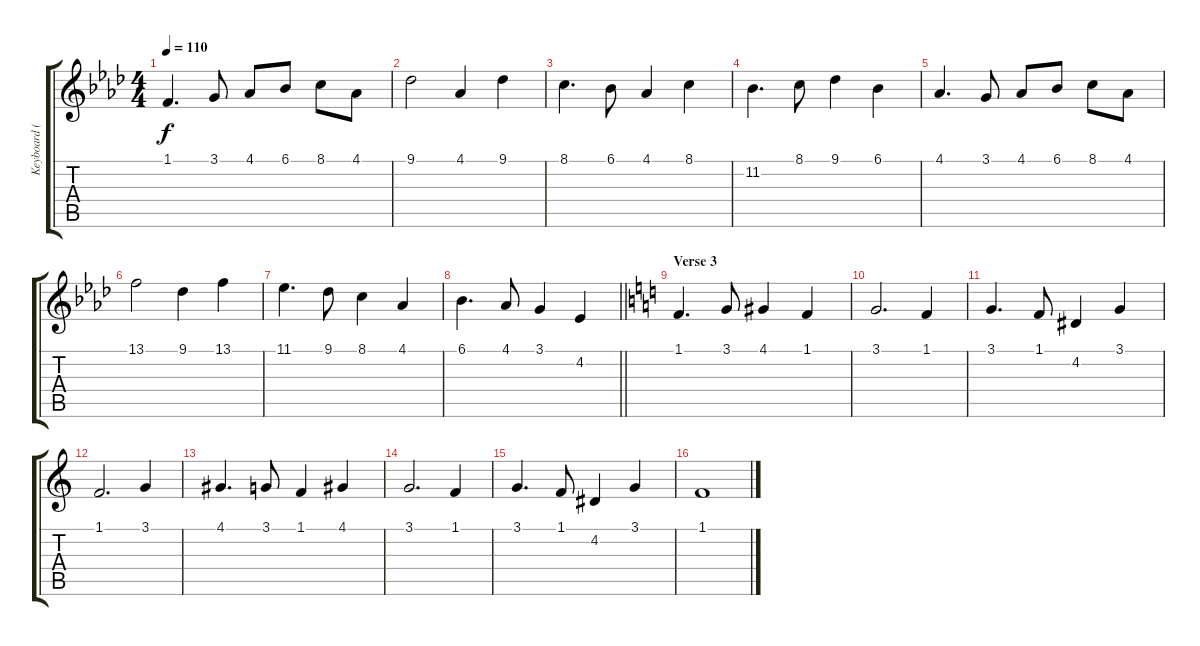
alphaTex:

\track ("Keyboard (High)" "Keyboard (") {instrument accordion}
\staff {score tabs}
\tuning (E4 B3 G3 D3 A2 E2) {hide}
\ts (4 4)
\tempo 110
\clef g2
\ks fminor
1.1.4{d dy f} 3.1.8 4.1.8 6.1.8 8.1.8 4.1.8 |
9.1.2 4.1.4 9.1.4 |
8.1.4{d} 6.1.8 4.1.4 8.1.4 |
11.2.4{d} 8.1.8 9.1.4 6.1.4 |
4.1.4{d} 3.1.8 4.1.8 6.1.8 8.1.8 4.1.8 |
13.1.2 9.1.4 13.1.4 |
11.1.4{d} 9.1.8 8.1.4 4.1.4 |
\barLineRight lightlight
6.1.4{d} 4.1.8 3.1.4 4.2.4 |
\section ("" "Verse 3")
\ks c
1.1.4{d} 3.1.8 4.1.4 1.1.4 |
3.1.2{d} 1.1.4 |
3.1.4{d} 1.1.8 4.2.4 3.1.4 |
1.1.2{d} 3.1.4 |
4.1.4{d} 3.1.8 1.1.4 4.1.4 |
3.1.2{d} 1.1.4 |
3.1.4{d} 1.1.8 4.2.4 3.1.4 |
1.1.1
